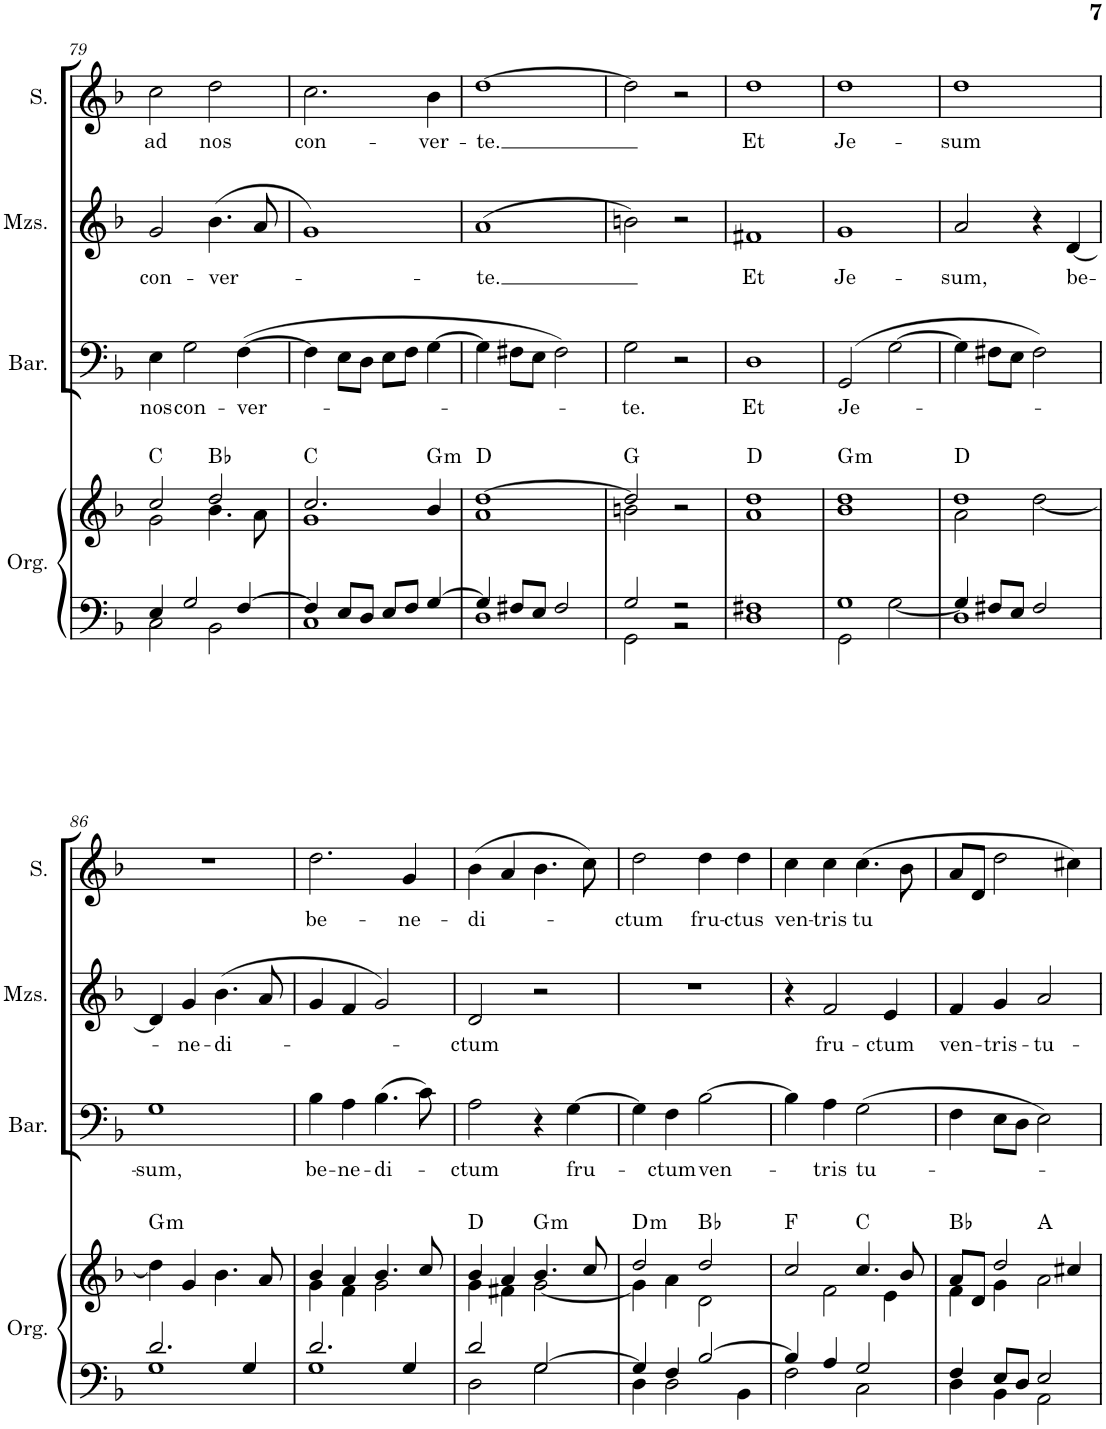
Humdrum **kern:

**kern	**kern	**harte	**kern	**text	**kern	**text	**kern	**text
*part4	*part4	*part4	*part3	*part3	*part2	*part2	*part1	*part1
*staff5	*staff4	*	*staff3	*staff3	*staff2	*staff2	*staff1	*staff1
*I"Órgano	*	*	*I"Barítono	*	*I"Mezzosoprano	*	*I"Soprano	*
*	*	*	*I'Bar.	*	*I'Mzs.	*	*I'S.	*
!!LO:PB:g=z
*clefF4	*clefG2	*	*clefF4	*	*clefG2	*	*clefG2	*
*k[b-]	*k[b-]	*	*k[b-]	*	*k[b-]	*	*k[b-]	*
*M4/4	*M4/4	*	*M4/4	*	*M4/4	*	*M4/4	*
*met(c)	*met(c)	*	*met(c)	*	*met(c)	*	*met(c)	*
=79	=79	=79	=79	=79	=79	=79	=79	=79
*^	*^	*	*	*	*	*	*	*
!	!	!	!	!	!	!LO:LY:b	!	!LO:LY:b	!	!LO:LY:b
4E/	2C\	2cc/	2g\	C:maj	4E\	nos	2g/	con-	2cc\	ad
!	!	!	!	!	!	!LO:LY:b	!	!	!	!
2G/	.	.	.	.	2G\	con-	.	.	.	.
!	!	!	!	!	!	!	!	!LO:LY:b	!	!LO:LY:b
.	2BB-\	2dd/	4.b-\	Bb:maj	.	.	(4.b-\	-ver-	2dd\	nos
!	!	!	!	!	!	!LO:LY:b	!	!	!	!
[4F/	.	.	.	.	([4F\	-ver-	.	.	.	.
.	.	.	8a\	.	.	.	8a/	.	.	.
=80	=80	=80	=80	=80	=80	=80	=80	=80	=80	=80
!	!	!	!	!	!	!	!	!	!	!LO:LY:b
4F/]	1C	2.cc/	1g	C:maj	4F\]	.	1g)	.	2.cc\	con-
8E/L	.	.	.	.	8E\L	.	.	.	.	.
8D/J	.	.	.	.	8D\J	.	.	.	.	.
8E/L	.	.	.	.	8E\L	.	.	.	.	.
8F/J	.	.	.	.	8F\J	.	.	.	.	.
!	!	!	!	!LO:H:kt=m	!	!	!	!	!	!LO:LY:b
[4G/	.	4b-/	.	G:min	[4G\	.	.	.	4b-\	-ver-
=81	=81	=81	=81	=81	=81	=81	=81	=81	=81	=81
!	!	!	!	!	!	!	!	!LO:LY:b	!	!LO:LY:b
4G/]	1D	[1dd	1a	D:maj	4G\]	.	(1a	-te.	[1dd	-te.
8F#X/L	.	.	.	.	8F#X\L	.	.	.	.	.
8E/J	.	.	.	.	8E\J	.	.	.	.	.
2F#/	.	.	.	.	2F#\)	.	.	.	.	.
=82	=82	=82	=82	=82	=82	=82	=82	=82	=82	=82
!	!	!	!	!	!	!LO:LY:b	!	!	!	!
2G/	2GG\	2dd/]	2bn\	G:maj	2G\	-te.	2bn\)	.	2dd\]	.
2r	2r	2r	2ryy	.	2r	.	2r	.	2r	.
=83	=83	=83	=83	=83	=83	=83	=83	=83	=83	=83
!	!	!	!	!	!	!LO:LY:b	!	!LO:LY:b	!	!LO:LY:b
1F#X	1D	1dd	1a	D:maj	1D	Et	1f#X	Et	1dd	Et
=84	=84	=84	=84	=84	=84	=84	=84	=84	=84	=84
!	!	!	!	!LO:H:kt=m	!	!LO:LY:b	!	!LO:LY:b	!	!LO:LY:b
1G	2GG\	1dd	1b-	G:min	(2GG/	Je-	1g	Je-	1dd	Je-
.	[2G\	.	.	.	[2G\	.	.	.	.	.
=85	=85	=85	=85	=85	=85	=85	=85	=85	=85	=85
!	!	!	!	!	!	!	!	!LO:LY:b	!	!LO:LY:b
4G/]	1D	1dd	2a\	D:maj	4G\]	.	2a/	-sum,	1dd	-sum
8F#X/L	.	.	.	.	8F#X\L	.	.	.	.	.
8E/J	.	.	.	.	8E\J	.	.	.	.	.
2F#/	.	.	[2dd\	.	2F#\)	.	4r	.	.	.
!	!	!	!	!	!	!	!	!LO:LY:b	!	!
.	.	.	.	.	.	.	[4d/	be-	.	.
*	*	*v	*v	*	*	*	*	*	*	*
!!LO:LB:g=z
=86	=86	=86	=86	=86	=86	=86	=86	=86	=86
!	!	!	!LO:H:kt=m	!	!LO:LY:b	!	!	!	!
2.d/	1G	4dd\]	G:min	1G	-sum,	4d/]	.	1r	.
!	!	!	!	!	!	!	!LO:LY:b	!	!
.	.	4g/	.	.	.	4g/	-ne-	.	.
!	!	!	!	!	!	!	!LO:LY:b	!	!
.	.	4.b-\	.	.	.	(4.b-\	-di-	.	.
4G/	.	.	.	.	.	.	.	.	.
.	.	8a/	.	.	.	8a/	.	.	.
=87	=87	=87	=87	=87	=87	=87	=87	=87	=87
*	*	*^	*	*	*	*	*	*	*
!	!	!	!	!	!	!LO:LY:b	!	!	!	!LO:LY:b
2.d/	1G	4b-/	4g\	.	4B-\	-be-	4g/	.	2.dd\	be-
!	!	!	!	!	!	!LO:LY:b	!	!	!	!
.	.	4a/	4f\	.	4A\	-ne-	4f/	.	.	.
!	!	!	!	!	!	!LO:LY:b	!	!	!	!
.	.	4.b-/	2g\	.	(4.B-\	-di-	2g/)	.	.	.
!	!	!	!	!	!	!	!	!	!	!LO:LY:b
4G/	.	.	.	.	.	.	.	.	4g/	-ne-
.	.	8cc/	.	.	8c\)	.	.	.	.	.
=88	=88	=88	=88	=88	=88	=88	=88	=88	=88	=88
!	!	!	!	!	!	!LO:LY:b	!	!LO:LY:b	!	!LO:LY:b
2d/	2D\	4b-/	4g\	D:maj	2A\	-ctum	2d/	-ctum	(4b-\	-di-
.	.	4a/	4f#X\	.	.	.	.	.	4a/	.
!	!	!	!	!LO:H:kt=m	!	!	!	!	!	!
[2G/	2G\	4.b-/	[2g\	G:min	4r	.	2r	.	4.b-\	.
!	!	!	!	!	!	!LO:LY:b	!	!	!	!
.	.	.	.	.	[4G\	fru-	.	.	.	.
.	.	8cc/	.	.	.	.	.	.	8cc\)	.
=89	=89	=89	=89	=89	=89	=89	=89	=89	=89	=89
!	!	!	!	!LO:H:kt=m	!	!	!	!	!	!LO:LY:b
4G/]	4D\	2dd/	4g\]	D:min	4G\]	.	1r	.	2dd\	ctum
!	!	!	!	!	!	!LO:LY:b	!	!	!	!
4F/	2D\	.	4a\	.	4F\	-ctum	.	.	.	.
!	!	!	!	!	!	!LO:LY:b	!	!	!	!LO:LY:b
[2B-/	.	2dd/	2d\	Bb:maj	[2B-\	ven-	.	.	4dd\	fru-
!	!	!	!	!	!	!	!	!	!	!LO:LY:b
.	4BB-\	.	.	.	.	.	.	.	4dd\	-ctus
=90	=90	=90	=90	=90	=90	=90	=90	=90	=90	=90
!	!	!	!	!	!	!	!	!	!	!LO:LY:b
4B-/]	2F\	2cc/	4ryy	F:maj	4B-\]	.	4r	.	4cc\	-ven-
!	!	!	!	!	!	!LO:LY:b	!	!LO:LY:b	!	!LO:LY:b
4A/	.	.	2f\	.	4A\	-tris	2f/	fru-	4cc\	-tris
!	!	!	!	!	!	!LO:LY:b	!	!	!	!LO:LY:b
2G/	2C\	4.cc/	.	C:maj	(2G\	tu-	.	.	(4.cc\	tu
!	!	!	!	!	!	!	!	!LO:LY:b	!	!
.	.	.	4e\	.	.	.	4e/	-ctum	.	.
.	.	8b-/	.	.	.	.	.	.	8b-\	.
=91	=91	=91	=91	=91	=91	=91	=91	=91	=91	=91
!	!	!	!	!	!	!	!	!LO:LY:b	!	!
4F/	4D\	8a/L	4f\	Bb:maj	4F\	.	4f/	ven-	8a/L	.
.	.	8d/J	.	.	.	.	.	.	8d/J	.
!	!	!	!	!	!	!	!	!LO:LY:b	!	!
8E/L	4BB-\	2dd/	4g\	.	8E\L	.	4g/	-tris-	2dd\	.
8D/J	.	.	.	.	8D\J	.	.	.	.	.
!	!	!	!	!	!	!	!	!LO:LY:b	!	!
2E/	2AA\	.	2a\	A:maj	2E\)	.	2a/	-tu-	.	.
.	.	4cc#X/	.	.	.	.	.	.	4cc#X\)	.
*v	*v	*	*	*	*	*	*	*	*	*
*	*v	*v	*	*	*	*	*	*	*
=	=	=	=	=	=	=	=	=
*-	*-	*-	*-	*-	*-	*-	*-	*-
